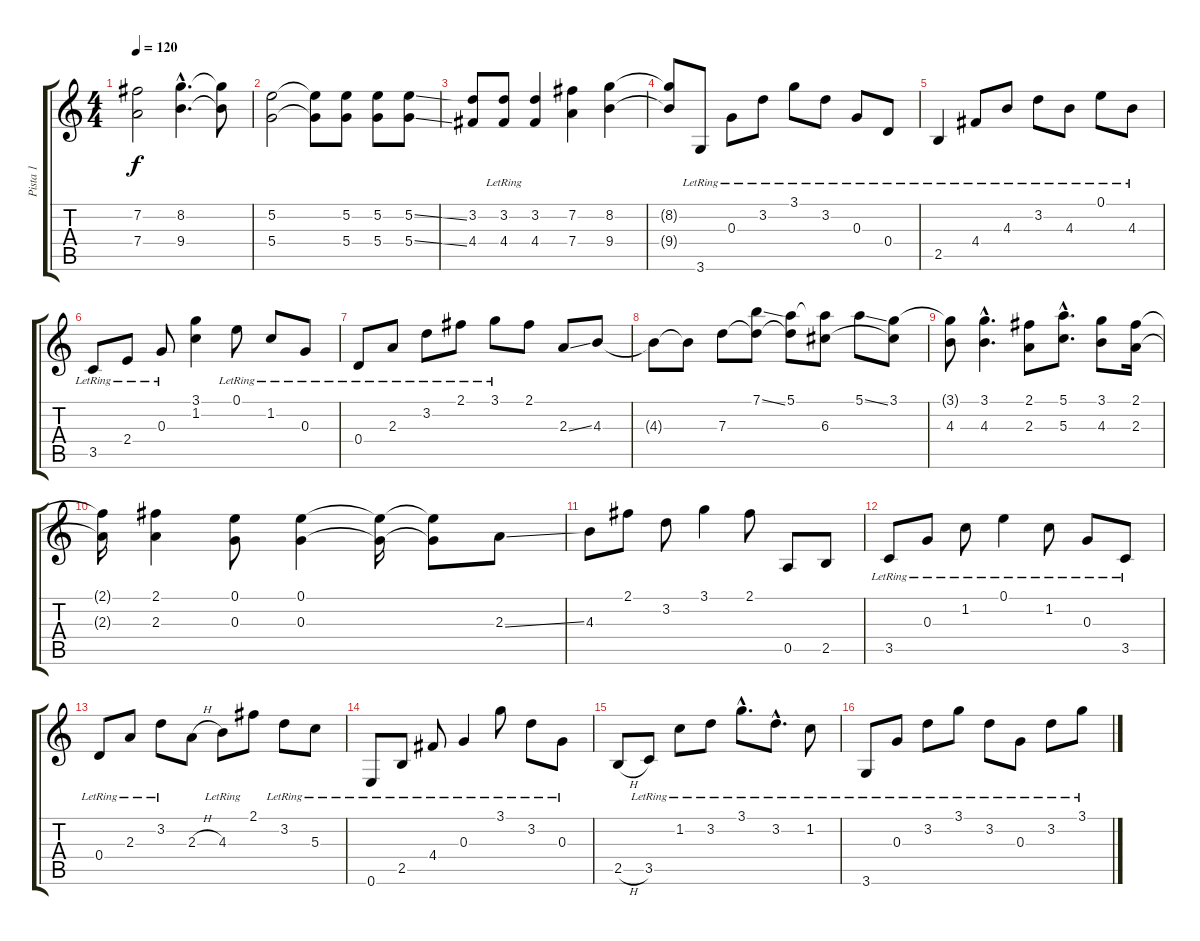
\track ("Pista 1" "Pista 1") {instrument acousticguitarnylon}
\staff {score tabs}
\tuning (E4 B3 G3 D3 A2 E2) {hide}
\ts (4 4)
\tempo 120
\clef g2
\ks c
(7.2 7.4).2{dy f} (8.2{hac} 9.4{hac}).4{d} (8.2{t} 9.4{t}).8 |
(5.2 5.4).2 (5.2{t} 5.4{t}).8 (5.2 5.4).8 (5.2 5.4).8 (5.2{ss} 5.4{ss}).8 |
(3.2 4.4).8 (3.2{lr} 4.4).8 (3.2 4.4).4 (7.2 7.4).4 (8.2 9.4).4 |
(8.2{t} 9.4{t}).8 3.6{lr}.8 0.3{lr}.8 3.2{lr}.8 3.1{lr}.8 3.2{lr}.8 0.3{lr}.8 0.4{lr}.8 |
2.5{lr}.4 4.4{lr}.8 4.3{lr}.8 3.2{lr}.8 4.3{lr}.8 0.1{lr}.8 4.3{lr}.8 |
3.5{lr}.8 2.4{lr}.8 0.3{lr}.8 (3.1 1.2).4 0.1{lr}.8 1.2{lr}.8 0.3{lr}.8 |
0.4{lr}.8 2.3{lr}.8 3.2{lr}.8 2.1{lr}.8 3.1{lr}.8 2.1.8 2.3{ss}.8 4.3.8 |
4.3{t}.8 4.3{t}.8 7.3.8 (7.1{ss} 7.3{t}).8 (5.1 7.3{t}).8 (5.1{t} 6.3).8 5.1{ss}.8 (3.1 6.3{t}).8 |
(3.1{t} 4.3).8 (3.1{hac} 4.3{hac}).4{d} (2.1 2.3).8 (5.1{hac} 5.3).8{d} (3.1 4.3).8 (2.1 2.3).16 |
(2.1{t} 2.3{t}).16 (2.1 2.3).4 (0.1 0.3).8 (0.1 0.3).4 (0.1{t} 0.3{t}).16 (0.1{t} 0.3{t}).8 2.3{ss}.8 |
4.3.8 2.1.8 3.2.8 3.1.4 2.1.8 0.5.8 2.5.8 |
3.5{lr}.8 0.3{lr}.8 1.2{lr}.8 0.1{lr}.4 1.2{lr}.8 0.3{lr}.8 3.5{lr}.8 |
0.4{lr}.8 2.3{lr}.8 3.2{lr}.8 2.3{h}.8 4.3{lr}.8 2.1.8 3.2{lr}.8 5.3{lr}.8 |
0.6{lr}.8 2.5{lr}.8 4.4{lr}.8 0.3{lr}.4 3.1{lr}.8 3.2{lr}.8 0.3{lr}.8 |
2.5{h}.8 3.5{lr}.8 1.2{lr}.8 3.2{lr}.8 3.1{hac lr}.8{d} 3.2{hac lr}.8{d} 1.2{lr}.8 |
3.6{lr}.8 0.3{lr}.8 3.2{lr}.8 3.1{lr}.8 3.2{lr}.8 0.3{lr}.8 3.2{lr}.8 3.1{lr}.8
